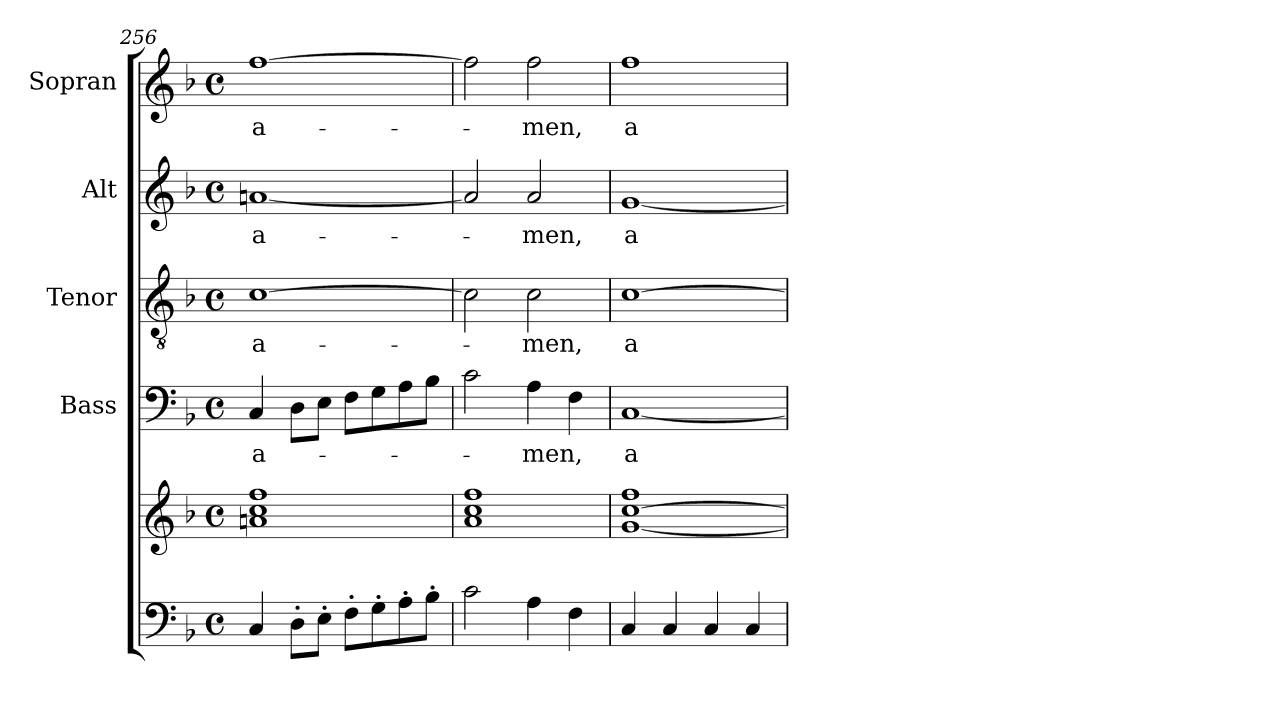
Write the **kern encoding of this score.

**kern	**kern	**kern	**text	**kern	**text	**kern	**text	**kern	**text
*part5	*part5	*part4	*part4	*part3	*part3	*part2	*part2	*part1	*part1
*staff6	*staff5	*staff4	*staff4	*staff3	*staff3	*staff2	*staff2	*staff1	*staff1
*	*	*I"Bass	*	*I"Tenor	*	*I"Alt	*	*I"Sopran	*
*	*	*I'B.	*	*I'T.	*	*I'A.	*	*I'S.	*
!!LO:LB:g=z
*clefF4	*clefG2	*clefF4	*	*clefGv2	*	*clefG2	*	*clefG2	*
*k[b-]	*k[b-]	*k[b-]	*	*k[b-]	*	*k[b-]	*	*k[b-]	*
*F:	*F:	*F:	*	*F:	*	*F:	*	*F:	*
*M4/4	*M4/4	*M4/4	*	*M4/4	*	*M4/4	*	*M4/4	*
*met(c)	*met(c)	*met(c)	*	*met(c)	*	*met(c)	*	*met(c)	*
=256	=256	=256	=256	=256	=256	=256	=256	=256	=256
!	!	!	!LO:LY:b	!	!LO:LY:b	!	!LO:LY:b	!	!LO:LY:b
4C/	1an 1cc 1ff	4C/	a-	[1c	a-	[1an	a-	[1ff	a-
8D'>\L	.	8D\L	.	.	.	.	.	.	.
8E'>\J	.	8E\J	.	.	.	.	.	.	.
8F'>\L	.	8F\L	.	.	.	.	.	.	.
8G'>\	.	8G\	.	.	.	.	.	.	.
8A'>\	.	8A\	.	.	.	.	.	.	.
8B-'>\J	.	8B-\J	.	.	.	.	.	.	.
=257	=257	=257	=257	=257	=257	=257	=257	=257	=257
2c\	1a 1cc 1ff	2c\	.	2c\]	.	2a/]	.	2ff\]	.
!	!	!	!LO:LY:b	!	!LO:LY:b	!	!LO:LY:b	!	!LO:LY:b
4A\	.	4A\	-men,	2c\	-men,	2a/	-men,	2ff\	-men,
4F\	.	4F\	.	.	.	.	.	.	.
=258	=258	=258	=258	=258	=258	=258	=258	=258	=258
!	!	!	!LO:LY:b	!	!LO:LY:b	!	!LO:LY:b	!	!LO:LY:b
4C/	[1g [<1cc 1ff	[1C	a-	[1c	a-	[1g	a-	1ff	a-
4C/	.	.	.	.	.	.	.	.	.
4C/	.	.	.	.	.	.	.	.	.
4C/	.	.	.	.	.	.	.	.	.
=	=	=	=	=	=	=	=	=	=
*-	*-	*-	*-	*-	*-	*-	*-	*-	*-
